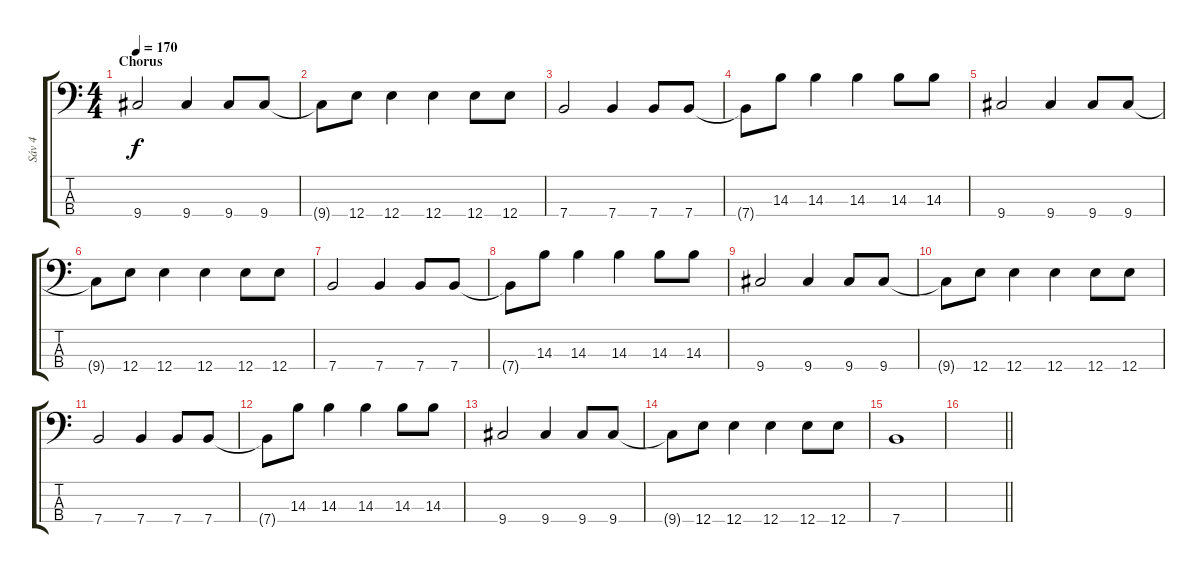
\track ("Sáv 4" "Sáv 4") {instrument electricbassfinger}
\staff {score tabs}
\tuning (G2 D2 A1 E1) {hide}
\ts (4 4)
\section ("" "Chorus")
\tempo 170
\clef f4
\ks c
9.4.2{dy f} 9.4.4 9.4.8 9.4.8 |
9.4{t}.8 12.4.8 12.4.4 12.4.4 12.4.8 12.4.8 |
7.4.2 7.4.4 7.4.8 7.4.8 |
7.4{t}.8 14.3.8 14.3.4 14.3.4 14.3.8 14.3.8 |
9.4.2 9.4.4 9.4.8 9.4.8 |
9.4{t}.8 12.4.8 12.4.4 12.4.4 12.4.8 12.4.8 |
7.4.2 7.4.4 7.4.8 7.4.8 |
7.4{t}.8 14.3.8 14.3.4 14.3.4 14.3.8 14.3.8 |
9.4.2 9.4.4 9.4.8 9.4.8 |
9.4{t}.8 12.4.8 12.4.4 12.4.4 12.4.8 12.4.8 |
7.4.2 7.4.4 7.4.8 7.4.8 |
7.4{t}.8 14.3.8 14.3.4 14.3.4 14.3.8 14.3.8 |
9.4.2 9.4.4 9.4.8 9.4.8 |
9.4{t}.8 12.4.8 12.4.4 12.4.4 12.4.8 12.4.8 |
7.4.1 |
\barLineRight lightlight
